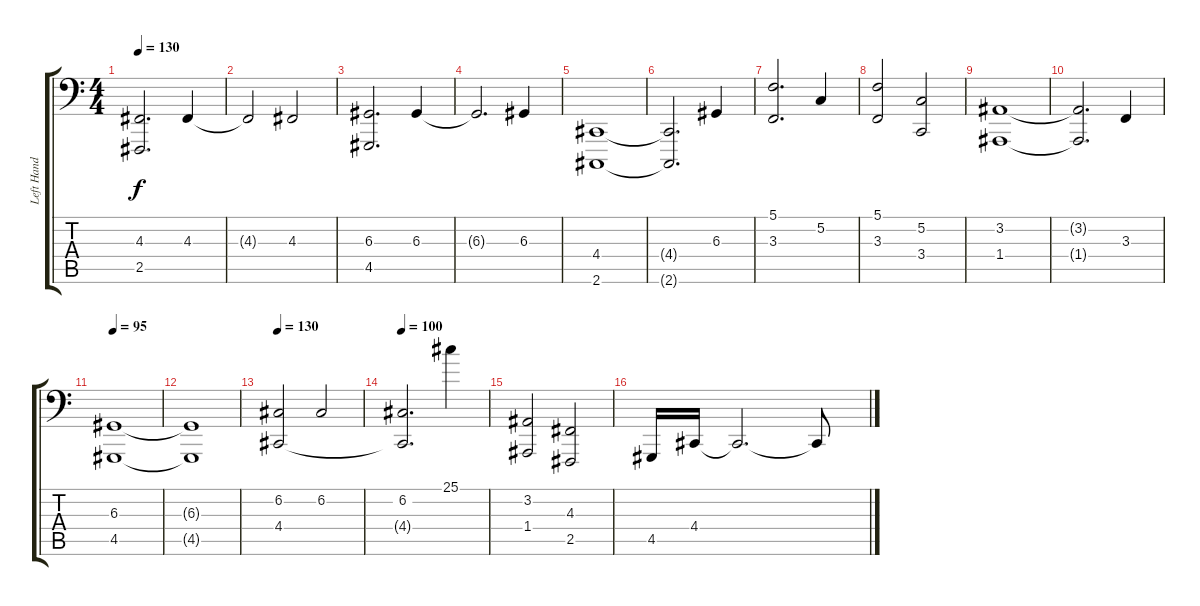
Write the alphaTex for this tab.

\track ("Left Hand" "Left Hand") {instrument acousticgrandpiano}
\staff {score tabs}
\tuning (C3 G2 D2 A1 E1 B0) {hide}
\ts (4 4)
\tempo 130
\clef f4
\ks c
(4.3 2.5).2{d dy f} 4.3.4 |
4.3{t}.2 4.3.2 |
(6.3 4.5).2{d} 6.3.4 |
6.3{t}.2{d} 6.3.4 |
(4.4 2.6).1 |
(4.4{t} 2.6{t}).2{d} 6.3.4 |
(5.1 3.3).2{d} 5.2.4 |
(5.1 3.3).2 (5.2 3.4).2 |
(3.2 1.4).1 |
(3.2{t} 1.4{t}).2{d} 3.3.4 |
\tempo 95
(6.3 4.5).1 |
(6.3{t} 4.5{t}).1 |
\tempo 130
(6.2 4.4).2 6.2.2 |
\tempo 100
(6.2 4.4{t}).2{d} 25.1.4 |
(3.2 1.4).2 (4.3 2.5).2 |
4.5.16 4.4.16 4.4{t}.2{d} 4.4{t}.8
